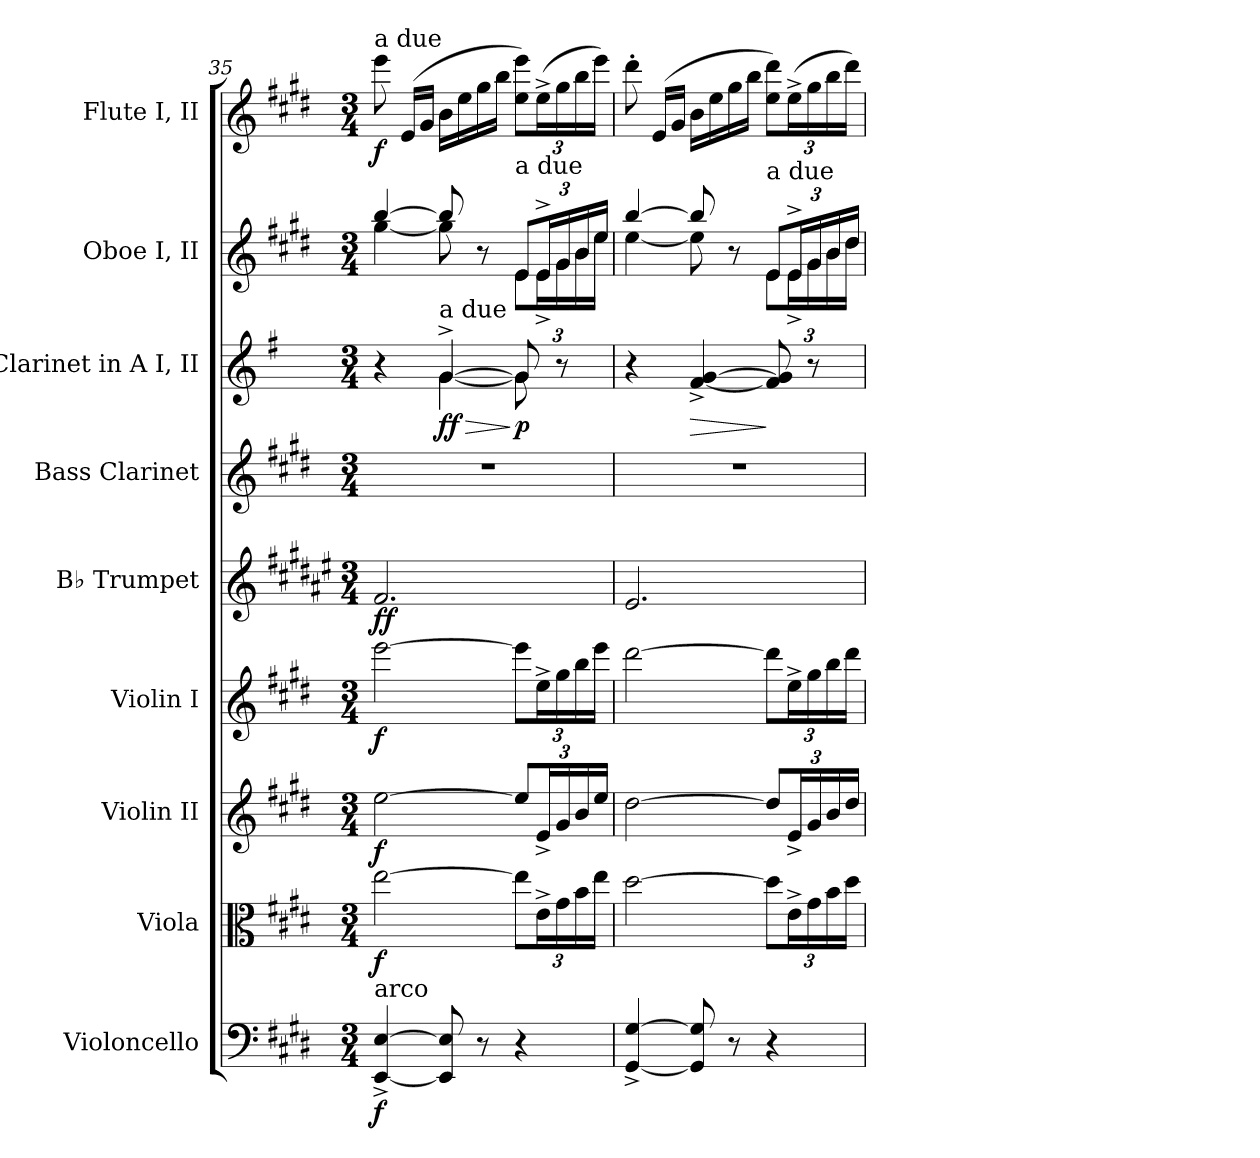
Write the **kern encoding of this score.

**kern	**dynam	**kern	**dynam	**kern	**dynam	**kern	**dynam	**kern	**dynam	**kern	**kern	**dynam	**kern	**kern	**dynam
*part9	*part9	*part8	*part8	*part7	*part7	*part6	*part6	*part5	*part5	*part4	*part3	*part3	*part2	*part1	*part1
*staff9	*staff9	*staff8	*staff8	*staff7	*staff7	*staff6	*staff6	*staff5	*staff5	*staff4	*staff3	*staff3	*staff2	*staff1	*staff1
*I"Violoncello	*	*I"Viola	*	*I"Violin II	*	*I"Violin I	*	*I"B♭ Trumpet	*	*I"Bass Clarinet	*I"Clarinet in A I, II	*	*I"Oboe I, II	*I"Flute I, II	*
*I'Vc.	*	*I'Va.	*	*I'Vn. II	*	*I'Vn. I	*	*I'B♭ Tpt.	*	*I'B. Cl.	*	*	*I'Ob. I, II	*I'Fl. I, II	*
!!LO:PB:g=z
*clefF4	*	*clefC3	*	*clefG2	*	*clefG2	*	*clefG2	*	*clefG2	*clefG2	*	*clefG2	*clefG2	*
*	*	*	*	*	*	*	*	*ITrd1c2	*	*ITrd9c15	*ITrd2c3	*	*	*	*
*k[f#c#g#d#]	*	*k[f#c#g#d#]	*	*k[f#c#g#d#]	*	*k[f#c#g#d#]	*	*k[f#c#g#d#]	*	*k[f#c#g#d#]	*k[f#c#g#d#]	*	*k[f#c#g#d#]	*k[f#c#g#d#]	*
*M3/4	*	*M3/4	*	*M3/4	*	*M3/4	*	*M3/4	*	*M3/4	*M3/4	*	*M3/4	*M3/4	*
=35	=35	=35	=35	=35	=35	=35	=35	=35	=35	=35	=35	=35	=35	=35	=35
*	*	*	*	*	*	*	*	*	*	*	*^	*	*^	*	*
!	!	!	!	!	!	!	!	!	!	!	!	!	!	!	!	!LO:TX:a:t=a due	!
!LO:TX:a:t=arco	!	!	!	!	!	!	!	!	!	!	!	!	!	!	!	!	!
!	!LO:DY:b	!	!LO:DY:b	!	!LO:DY:b	!	!LO:DY:b	!	!LO:DY:b	!	!	!	!	!	!	!	!LO:DY:b
[4EE/^ [4E/^	f	[2ee\	f	[2ee\	f	[2eee\	f	2.e/	ff	2.r	4r	4ryy	.	[4bb/	[4gg#\	8eee\	f
.	.	.	.	.	.	.	.	.	.	.	.	.	.	.	.	(>16e/LL	.
.	.	.	.	.	.	.	.	.	.	.	.	.	.	.	.	16g#/JJ	.
!	!	!	!	!	!	!	!	!	!	!	!LO:TX:a:t=a due	!	!	!	!	!	!
!	!	!	!	!	!	!	!	!	!	!	!	!	!LO:HP:b	!	!	!	!
!	!	!	!	!	!	!	!	!	!	!	!	!	!LO:DY:n=1:b	!	!	!	!
8EE/] 8E/]	.	.	.	.	.	.	.	.	.	.	[4e^/	[4e\	> ff	8bb/]	8gg#\]	16b\LL	.
.	.	.	.	.	.	.	.	.	.	.	.	.	.	.	.	16ee\	.
8r	.	.	.	.	.	.	.	.	.	.	.	.	.	8r	8ryy	16gg#\	.
.	.	.	.	.	.	.	.	.	.	.	.	.	.	.	.	16bb\JJ	.
*	*	*Xbrackettup	*	*Xbrackettup	*	*Xbrackettup	*	*	*	*	*	*	*	*Xbrackettup	*	*Xbrackettup	*
!	!	!	!	!	!	!	!	!	!	!	!	!	!	!LO:TX:a:t=a due	!	!	!
!	!	!	!	!	!	!	!	!	!	!	!	!	!LO:DY:n=2:b	!	!	!	!
4r	.	12ee\L]	.	12ee/L]	.	12eee\L]	.	.	.	.	8e/]	8e\]	] p	12e/L	12e\L	12ee\ 12eee\L)	.
.	.	24e^\L	.	24e^/L	.	24ee^\L	.	.	.	.	.	.	.	24e^/L	24e^\L	(>24ee^\L	.
.	.	24g#\	.	24g#/	.	24gg#\	.	.	.	.	8r	8ryy	.	24g#/	24g#\	24gg#\	.
.	.	24b\	.	24b/	.	24bb\	.	.	.	.	.	.	.	24b/	24b\	24bb\	.
.	.	24ee\JJ	.	24ee/JJ	.	24eee\JJ	.	.	.	.	.	.	.	24ee/JJ	24ee\JJ	24eee\JJ)	.
*	*	*	*	*	*	*	*	*	*	*	*v	*v	*	*	*	*	*
=36	=36	=36	=36	=36	=36	=36	=36	=36	=36	=36	=36	=36	=36	=36	=36	=36
[4GG#/^ [4G#/^	.	[2dd#\	.	[2dd#\	.	[2ddd#\	.	2.d#/	.	2.r	4r	.	[4bb/	[4ee\	8ddd#'\	.
.	.	.	.	.	.	.	.	.	.	.	.	.	.	.	(>16e/LL	.
.	.	.	.	.	.	.	.	.	.	.	.	.	.	.	16g#/JJ	.
!	!	!	!	!	!	!	!	!	!	!	!	!LO:HP:b	!	!	!	!
8GG#/] 8G#/]	.	.	.	.	.	.	.	.	.	.	[4d#/^ [4e/^	>	8bb/]	8ee\]	16b\LL	.
.	.	.	.	.	.	.	.	.	.	.	.	.	.	.	16ee\	.
8r	.	.	.	.	.	.	.	.	.	.	.	.	8r	8ryy	16gg#\	.
.	.	.	.	.	.	.	.	.	.	.	.	.	.	.	16bb\JJ	.
!	!	!	!	!	!	!	!	!	!	!	!	!	!LO:TX:a:t=a due	!	!	!
4r	.	12dd#\L]	.	12dd#/L]	.	12ddd#\L]	.	.	.	.	8d#/] 8e/]	]	12e/L	12e\L	12ee\ 12ddd#\L)	.
.	.	24e^\L	.	24e^/L	.	24ee^\L	.	.	.	.	.	.	24e^/L	24e^\L	(>24ee^\L	.
.	.	24g#\	.	24g#/	.	24gg#\	.	.	.	.	8r	.	24g#/	24g#\	24gg#\	.
.	.	24b\	.	24b/	.	24bb\	.	.	.	.	.	.	24b/	24b\	24bb\	.
.	.	24dd#\JJ	.	24dd#/JJ	.	24ddd#\JJ	.	.	.	.	.	.	24dd#/JJ	24dd#\JJ	24ddd#\JJ)	.
*	*	*	*	*	*	*	*	*	*	*	*	*	*v	*v	*	*
=	=	=	=	=	=	=	=	=	=	=	=	=	=	=	=
*-	*-	*-	*-	*-	*-	*-	*-	*-	*-	*-	*-	*-	*-	*-	*-
